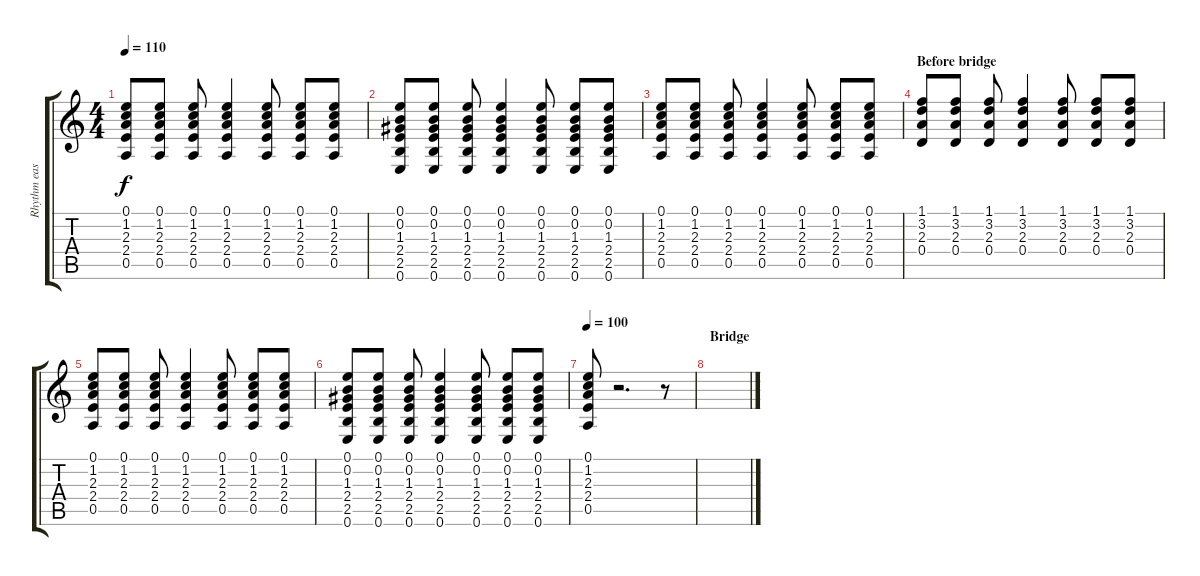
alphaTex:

\track ("Rhythm easy" "Rhythm eas") {instrument acousticguitarnylon}
\staff {score tabs}
\tuning (E4 B3 G3 D3 A2 E2) {hide}
\ts (4 4)
\tempo 110
\clef g2
\ks c
(0.1 1.2 2.3 2.4 0.5).8{dy f} (0.1 1.2 2.3 2.4 0.5).8 (0.1 1.2 2.3 2.4 0.5).8 (0.1 1.2 2.3 2.4 0.5).4 (0.1 1.2 2.3 2.4 0.5).8 (0.1 1.2 2.3 2.4 0.5).8 (0.1 1.2 2.3 2.4 0.5).8 |
(0.1 0.2 1.3 2.4 2.5 0.6).8 (0.1 0.2 1.3 2.4 2.5 0.6).8 (0.1 0.2 1.3 2.4 2.5 0.6).8 (0.1 0.2 1.3 2.4 2.5 0.6).4 (0.1 0.2 1.3 2.4 2.5 0.6).8 (0.1 0.2 1.3 2.4 2.5 0.6).8 (0.1 0.2 1.3 2.4 2.5 0.6).8 |
(0.1 1.2 2.3 2.4 0.5).8 (0.1 1.2 2.3 2.4 0.5).8 (0.1 1.2 2.3 2.4 0.5).8 (0.1 1.2 2.3 2.4 0.5).4 (0.1 1.2 2.3 2.4 0.5).8 (0.1 1.2 2.3 2.4 0.5).8 (0.1 1.2 2.3 2.4 0.5).8 |
\section ("" "Before bridge")
(1.1 3.2 2.3 0.4).8 (1.1 3.2 2.3 0.4).8 (1.1 3.2 2.3 0.4).8 (1.1 3.2 2.3 0.4).4 (1.1 3.2 2.3 0.4).8 (1.1 3.2 2.3 0.4).8 (1.1 3.2 2.3 0.4).8 |
(0.1 1.2 2.3 2.4 0.5).8 (0.1 1.2 2.3 2.4 0.5).8 (0.1 1.2 2.3 2.4 0.5).8 (0.1 1.2 2.3 2.4 0.5).4 (0.1 1.2 2.3 2.4 0.5).8 (0.1 1.2 2.3 2.4 0.5).8 (0.1 1.2 2.3 2.4 0.5).8 |
(0.1 0.2 1.3 2.4 2.5 0.6).8 (0.1 0.2 1.3 2.4 2.5 0.6).8 (0.1 0.2 1.3 2.4 2.5 0.6).8 (0.1 0.2 1.3 2.4 2.5 0.6).4 (0.1 0.2 1.3 2.4 2.5 0.6).8 (0.1 0.2 1.3 2.4 2.5 0.6).8 (0.1 0.2 1.3 2.4 2.5 0.6).8 |
\tempo 100
(0.1 1.2 2.3 2.4 0.5).8 r.2{d} r.8 |
\section ("" "Bridge")
